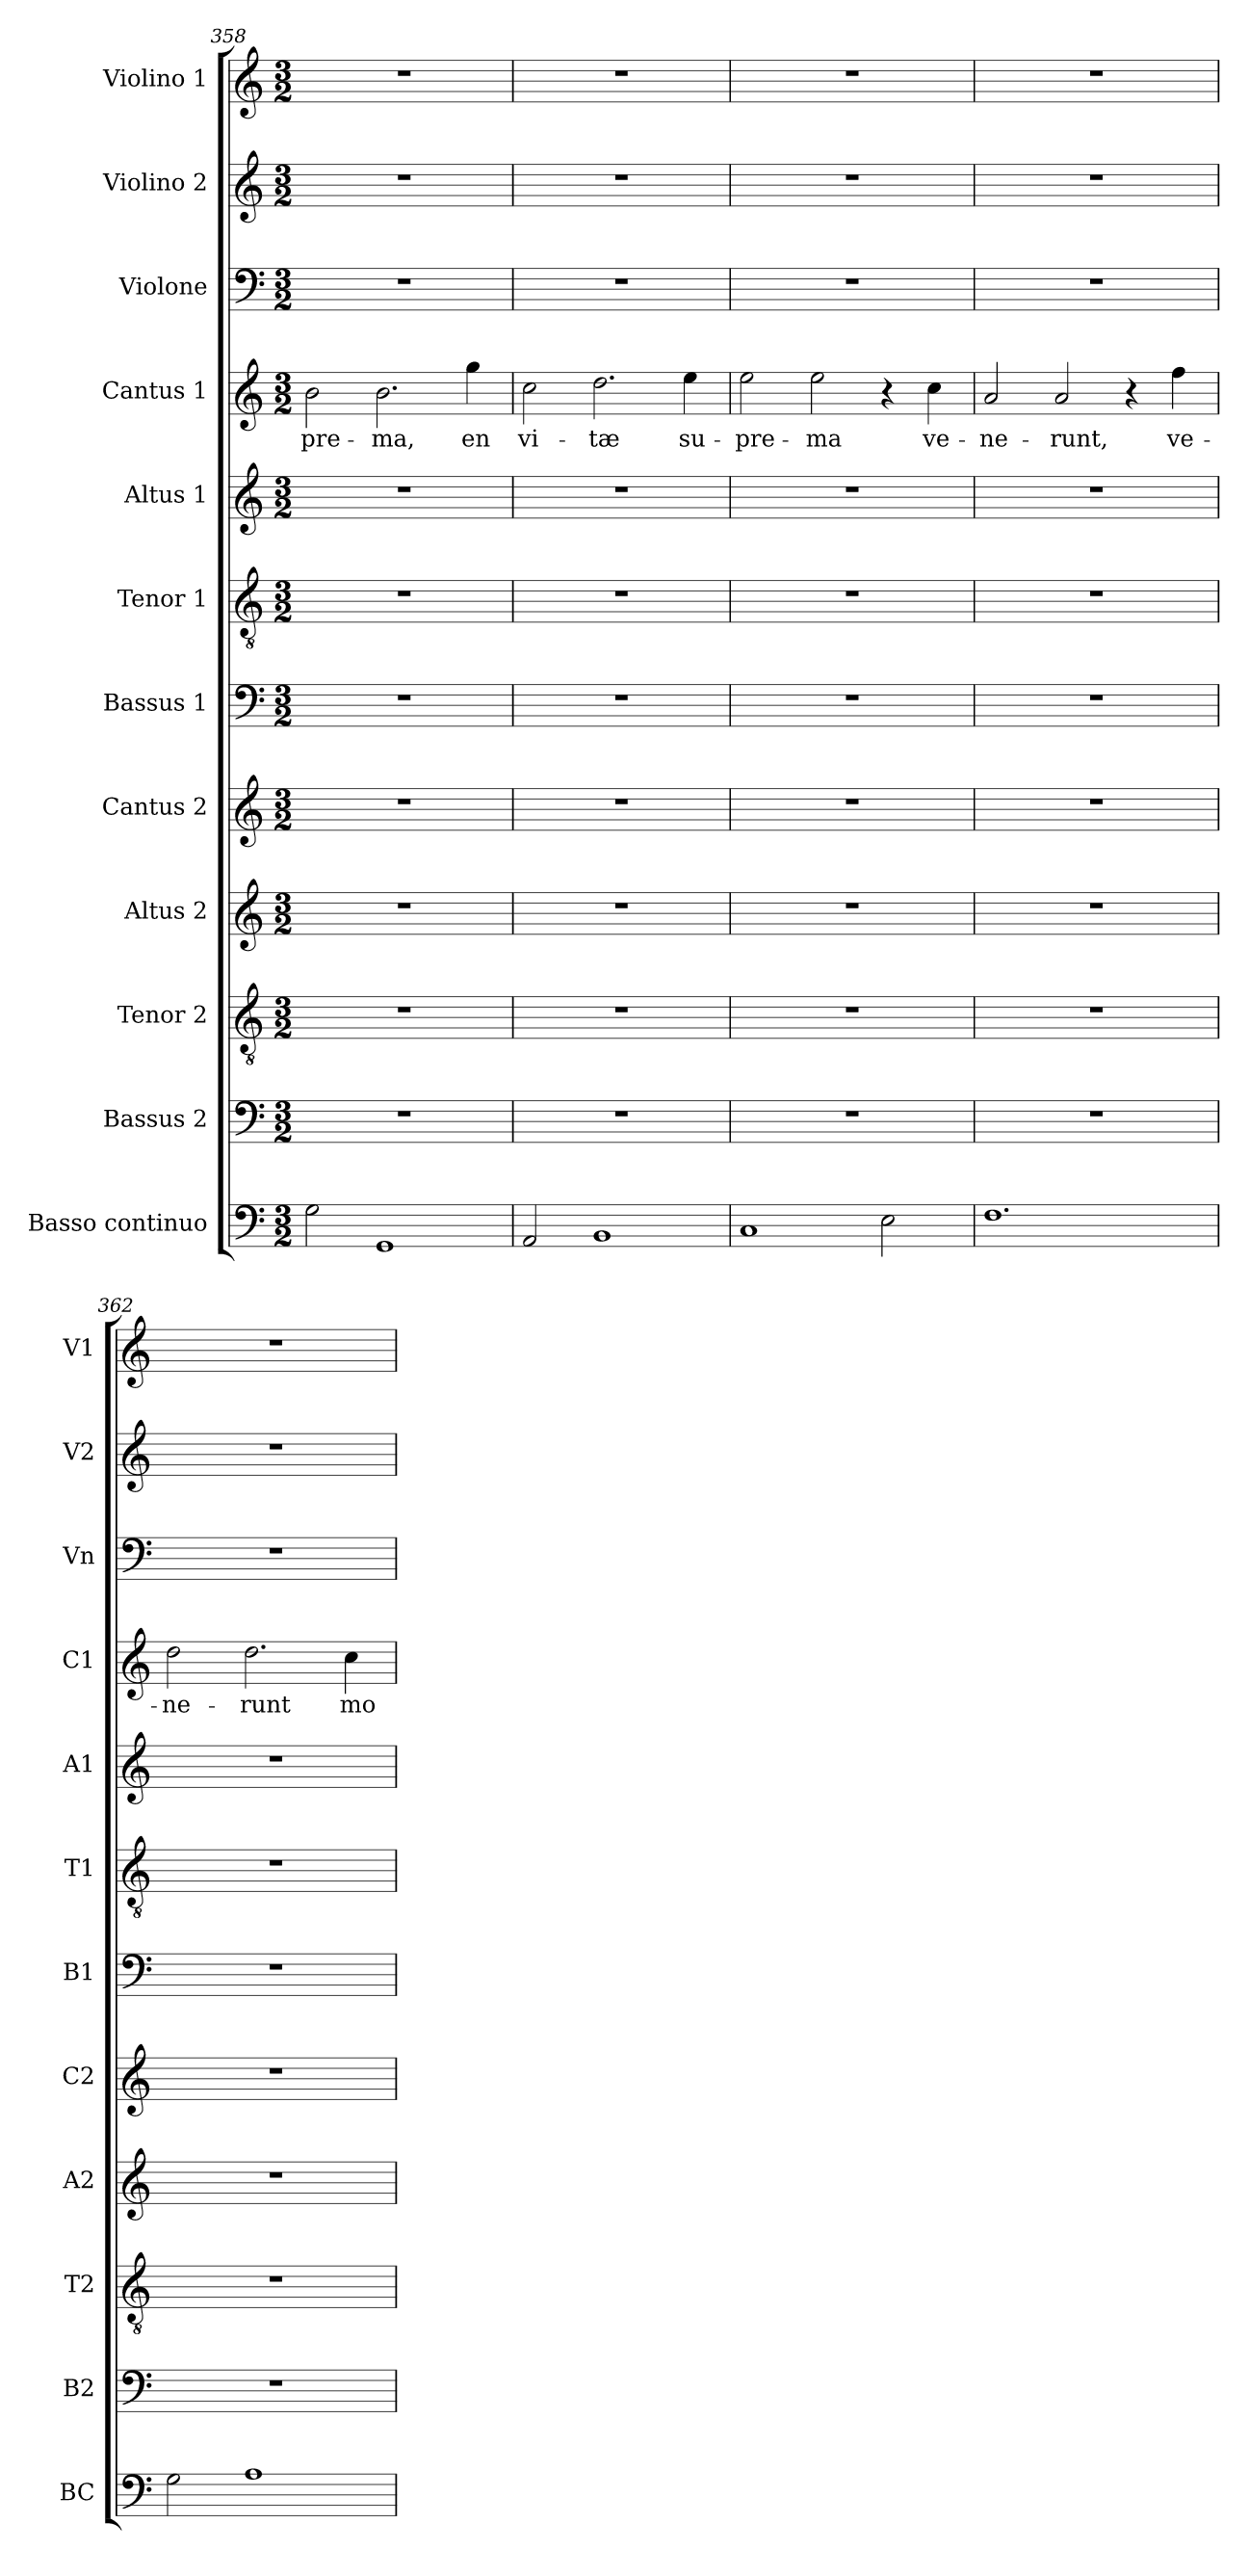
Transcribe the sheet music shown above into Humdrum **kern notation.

**kern	**kern	**kern	**kern	**kern	**kern	**kern	**kern	**kern	**text	**kern	**kern	**kern
*part12	*part11	*part10	*part9	*part8	*part7	*part6	*part5	*part4	*part4	*part3	*part2	*part1
*staff12	*staff11	*staff10	*staff9	*staff8	*staff7	*staff6	*staff5	*staff4	*staff4	*staff3	*staff2	*staff1
*I"Basso continuo	*I"Bassus 2	*I"Tenor 2	*I"Altus 2	*I"Cantus 2	*I"Bassus 1	*I"Tenor 1	*I"Altus 1	*I"Cantus 1	*	*I"Violone	*I"Violino 2	*I"Violino 1
*I'BC	*I'B2	*I'T2	*I'A2	*I'C2	*I'B1	*I'T1	*I'A1	*I'C1	*	*I'Vn	*I'V2	*I'V1
*clefF4	*clefF4	*clefGv2	*clefG2	*clefG2	*clefF4	*clefGv2	*clefG2	*clefG2	*	*clefF4	*clefG2	*clefG2
*ITrd7c12	*	*	*	*	*	*	*	*	*	*ITrd7c12	*	*
*k[]	*k[]	*k[]	*k[]	*k[]	*k[]	*k[]	*k[]	*k[]	*	*k[]	*k[]	*k[]
*C:	*C:	*C:	*C:	*C:	*C:	*C:	*C:	*C:	*	*C:	*C:	*C:
*M3/2	*M3/2	*M3/2	*M3/2	*M3/2	*M3/2	*M3/2	*M3/2	*M3/2	*	*M3/2	*M3/2	*M3/2
=358	=358	=358	=358	=358	=358	=358	=358	=358	=358	=358	=358	=358
!	!	!	!	!	!	!	!	!	!LO:LY:b	!	!	!
2GG\	1.r	1.r	1.r	1.r	1.r	1.r	1.r	2b\	-pre-	1.r	1.r	1.r
!	!	!	!	!	!	!	!	!	!LO:LY:b	!	!	!
1GGG	.	.	.	.	.	.	.	2.b\	-ma,	.	.	.
!	!	!	!	!	!	!	!	!	!LO:LY:b	!	!	!
.	.	.	.	.	.	.	.	4gg\	en	.	.	.
=359	=359	=359	=359	=359	=359	=359	=359	=359	=359	=359	=359	=359
!	!	!	!	!	!	!	!	!	!LO:LY:b	!	!	!
2AAA/	1.r	1.r	1.r	1.r	1.r	1.r	1.r	2cc\	vi-	1.r	1.r	1.r
!	!	!	!	!	!	!	!	!	!LO:LY:b	!	!	!
1BBB	.	.	.	.	.	.	.	2.dd\	-tæ	.	.	.
!	!	!	!	!	!	!	!	!	!LO:LY:b	!	!	!
.	.	.	.	.	.	.	.	4ee\	su-	.	.	.
=360	=360	=360	=360	=360	=360	=360	=360	=360	=360	=360	=360	=360
!	!	!	!	!	!	!	!	!	!LO:LY:b	!	!	!
1CC	1.r	1.r	1.r	1.r	1.r	1.r	1.r	2ee\	-pre-	1.r	1.r	1.r
!	!	!	!	!	!	!	!	!	!LO:LY:b	!	!	!
.	.	.	.	.	.	.	.	2ee\	-ma	.	.	.
2EE\	.	.	.	.	.	.	.	4r	.	.	.	.
!	!	!	!	!	!	!	!	!	!LO:LY:b	!	!	!
.	.	.	.	.	.	.	.	4cc\	ve-	.	.	.
=361	=361	=361	=361	=361	=361	=361	=361	=361	=361	=361	=361	=361
!	!	!	!	!	!	!	!	!	!LO:LY:b	!	!	!
1.FF	1.r	1.r	1.r	1.r	1.r	1.r	1.r	2a/	-ne-	1.r	1.r	1.r
!	!	!	!	!	!	!	!	!	!LO:LY:b	!	!	!
.	.	.	.	.	.	.	.	2a/	-runt,	.	.	.
.	.	.	.	.	.	.	.	4r	.	.	.	.
!	!	!	!	!	!	!	!	!	!LO:LY:b	!	!	!
.	.	.	.	.	.	.	.	4ff\	ve-	.	.	.
=362	=362	=362	=362	=362	=362	=362	=362	=362	=362	=362	=362	=362
!	!	!	!	!	!	!	!	!	!LO:LY:b	!	!	!
2GG\	1.r	1.r	1.r	1.r	1.r	1.r	1.r	2dd\	-ne-	1.r	1.r	1.r
!	!	!	!	!	!	!	!	!	!LO:LY:b	!	!	!
1AA	.	.	.	.	.	.	.	2.dd\	-runt	.	.	.
!	!	!	!	!	!	!	!	!	!LO:LY:b	!	!	!
.	.	.	.	.	.	.	.	4cc\	mo-	.	.	.
=	=	=	=	=	=	=	=	=	=	=	=	=
*-	*-	*-	*-	*-	*-	*-	*-	*-	*-	*-	*-	*-
